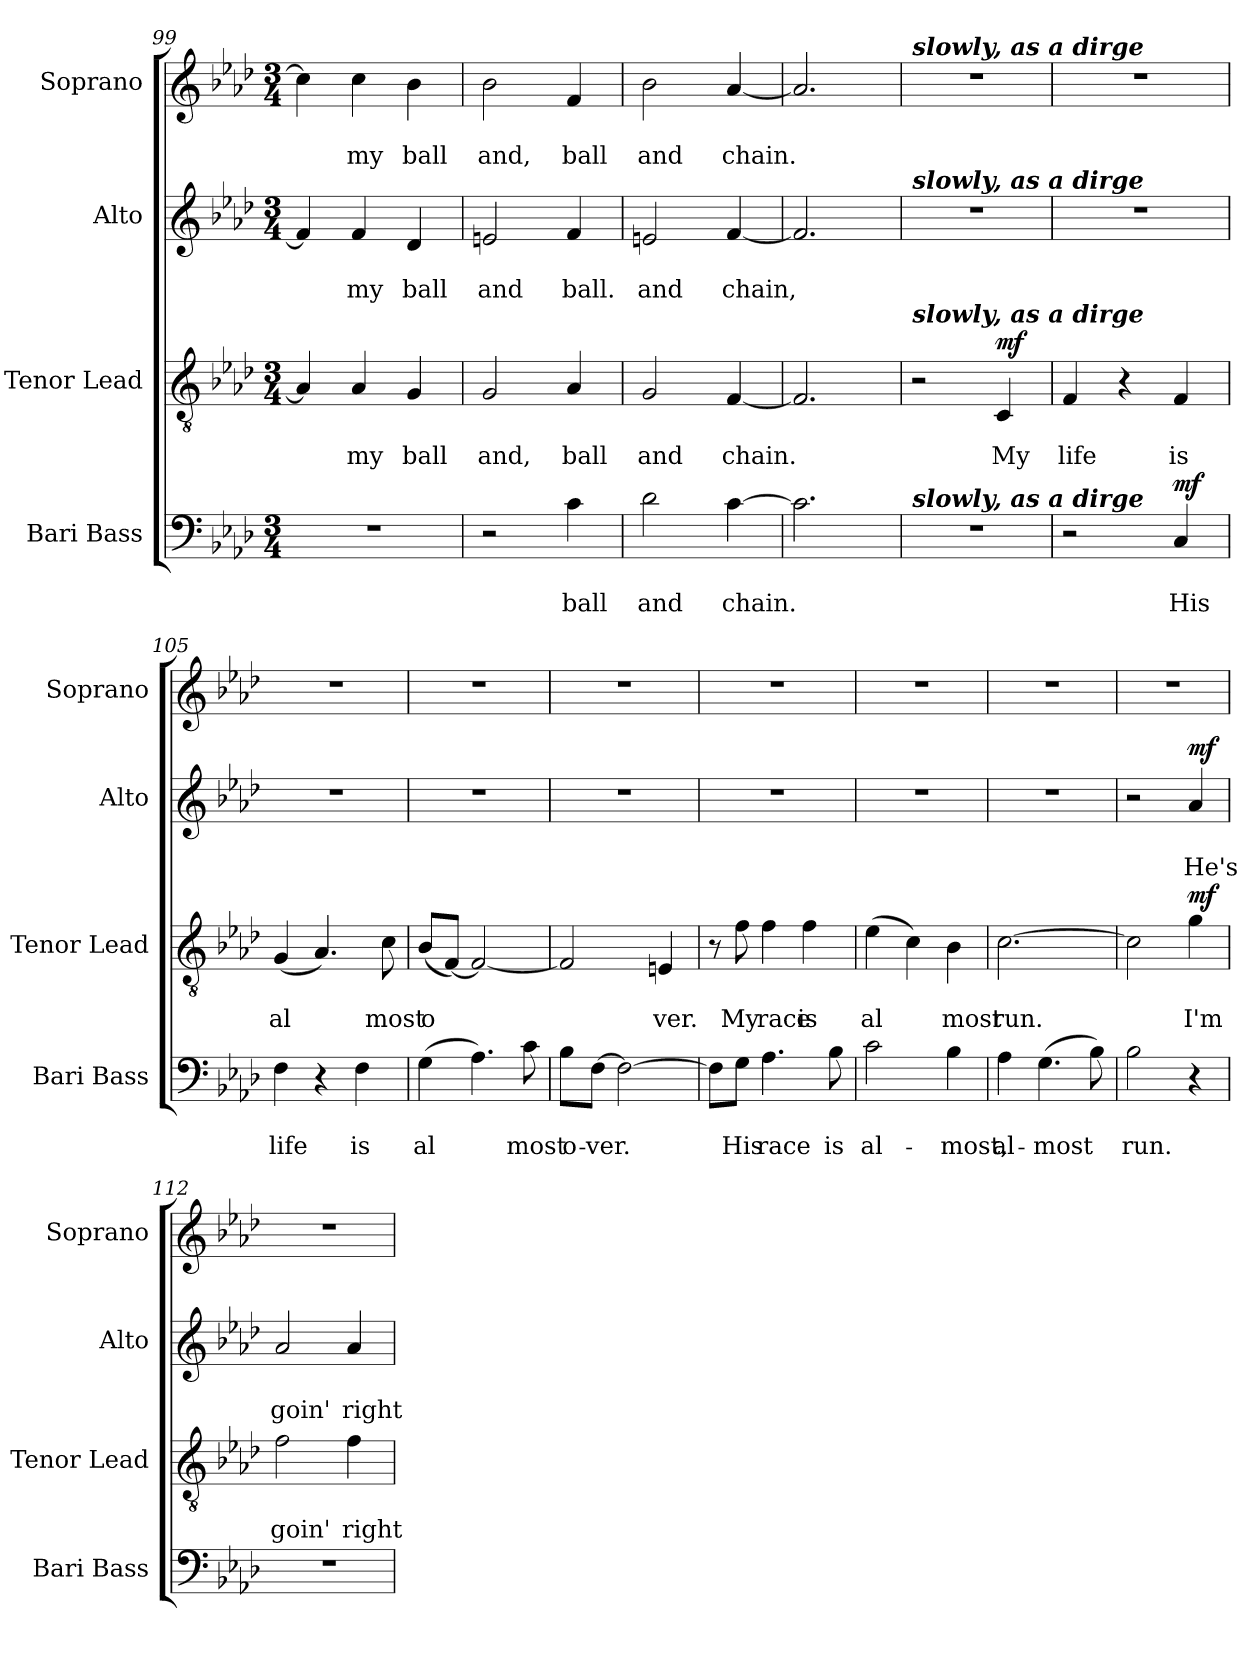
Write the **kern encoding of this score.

**kern	**text	**text	**dynam	**kern	**text	**text	**dynam	**kern	**text	**text	**dynam	**kern	**text	**text
*part4	*part4	*part4	*part4	*part3	*part3	*part3	*part3	*part2	*part2	*part2	*part2	*part1	*part1	*part1
*staff4	*staff4	*staff4	*staff4	*staff3	*staff3	*staff3	*staff3	*staff2	*staff2	*staff2	*staff2	*staff1	*staff1	*staff1
*I"Bari Bass	*	*	*	*I"Tenor Lead	*	*	*	*I"Alto	*	*	*	*I"Soprano	*	*
*I'Bari Bass	*	*	*	*I'Tenor  Lead	*	*	*	*I'Alto	*	*	*	*I'Soprano	*	*
*clefF4	*	*	*	*clefGv2	*	*	*	*clefG2	*	*	*	*clefG2	*	*
*k[b-e-a-d-]	*	*	*	*k[b-e-a-d-]	*	*	*	*k[b-e-a-d-]	*	*	*	*k[b-e-a-d-]	*	*
*M3/4	*	*	*	*M3/4	*	*	*	*M3/4	*	*	*	*M3/4	*	*
=99	=99	=99	=99	=99	=99	=99	=99	=99	=99	=99	=99	=99	=99	=99
2.r	.	.	.	4A-/]	.	.	.	4f/]	.	.	.	4cc\]	.	.
.	.	.	.	4A-/	.	my	.	4f/	.	my	.	4cc\	.	my
.	.	.	.	4G/	.	ball	.	4d-/	.	ball	.	4b-\	.	ball
=100	=100	=100	=100	=100	=100	=100	=100	=100	=100	=100	=100	=100	=100	=100
2r	.	.	.	2G/	.	and,	.	2en/	.	and	.	2b-\	.	and,
4c\	.	ball	.	4A-/	.	ball	.	4f/	.	ball.	.	4f/	.	ball
=101	=101	=101	=101	=101	=101	=101	=101	=101	=101	=101	=101	=101	=101	=101
2d-\	.	and	.	2G/	.	and	.	2en/	.	and	.	2b-\	.	and
[4c\	.	chain.	.	[4F/	.	chain.	.	[4f/	.	chain,	.	[4a-/	.	chain.
=102	=102	=102	=102	=102	=102	=102	=102	=102	=102	=102	=102	=102	=102	=102
2.c\]	.	.	.	2.F/]	.	.	.	2.f/]	.	.	.	2.a-/]	.	.
=103	=103	=103	=103	=103	=103	=103	=103	=103	=103	=103	=103	=103	=103	=103
*	*	*	*	*	*	*	*	*	*	*	*	*MM70	*	*
!	!	!	!	!	!	!	!	!	!	!	!	!LO:TX:a:Bi:t=slowly, as a dirge	!	!
!	!	!	!	!	!	!	!	!LO:TX:a:Bi:t=slowly, as a dirge	!	!	!	!	!	!
!	!	!	!	!LO:TX:a:Bi:t=slowly, as a dirge	!	!	!	!	!	!	!	!	!	!
!LO:TX:a:Bi:t=slowly, as a dirge	!	!	!	!	!	!	!	!	!	!	!	!	!	!
2.r	.	.	.	2r	.	.	.	2.r	.	.	.	2.r	.	.
!	!	!	!	!	!	!	!LO:DY:a	!	!	!	!	!	!	!
.	.	.	.	4C/	.	My	mf	.	.	.	.	.	.	.
=104	=104	=104	=104	=104	=104	=104	=104	=104	=104	=104	=104	=104	=104	=104
2r	.	.	.	4F/	.	life	.	2.r	.	.	.	2.r	.	.
.	.	.	.	4r	.	.	.	.	.	.	.	.	.	.
!	!	!	!LO:DY:a	!	!	!	!	!	!	!	!	!	!	!
4C/	.	His	mf	4F/	.	is	.	.	.	.	.	.	.	.
=105	=105	=105	=105	=105	=105	=105	=105	=105	=105	=105	=105	=105	=105	=105
4F\	.	life	.	(4G/	.	al	.	2.r	.	.	.	2.r	.	.
4r	.	.	.	4.A-/)	.	.	.	.	.	.	.	.	.	.
4F\	.	is	.	.	.	.	.	.	.	.	.	.	.	.
.	.	.	.	8c\	.	most	.	.	.	.	.	.	.	.
=106	=106	=106	=106	=106	=106	=106	=106	=106	=106	=106	=106	=106	=106	=106
(4G\	.	al	.	(8B-/L	.	-o	.	2.r	.	.	.	2.r	.	.
.	.	.	.	[8F/J)	.	.	.	.	.	.	.	.	.	.
4.A-\)	.	.	.	2F/_	.	.	.	.	.	.	.	.	.	.
8c\	.	most	.	.	.	.	.	.	.	.	.	.	.	.
=107	=107	=107	=107	=107	=107	=107	=107	=107	=107	=107	=107	=107	=107	=107
8B-\L	.	o-	.	2F/]	.	.	.	2.r	.	.	.	2.r	.	.
[8F\J	.	-ver.	.	.	.	.	.	.	.	.	.	.	.	.
2F\_	.	.	.	.	.	.	.	.	.	.	.	.	.	.
.	.	.	.	4En/	.	ver.	.	.	.	.	.	.	.	.
!!LO:PB:g=z
=108	=108	=108	=108	=108	=108	=108	=108	=108	=108	=108	=108	=108	=108	=108
8F\L]	.	.	.	8r	.	.	.	2.r	.	.	.	2.r	.	.
8G\J	.	His	.	8f\	.	My	.	.	.	.	.	.	.	.
4.A-\	.	race	.	4f\	.	race	.	.	.	.	.	.	.	.
.	.	.	.	4f\	.	is	.	.	.	.	.	.	.	.
8B-\	.	is	.	.	.	.	.	.	.	.	.	.	.	.
=109	=109	=109	=109	=109	=109	=109	=109	=109	=109	=109	=109	=109	=109	=109
2c\	.	-al-	.	(4e-\	.	al	.	2.r	.	.	.	2.r	.	.
.	.	.	.	4c\)	.	.	.	.	.	.	.	.	.	.
4B-\	.	-most,	.	4B-\	.	most	.	.	.	.	.	.	.	.
=110	=110	=110	=110	=110	=110	=110	=110	=110	=110	=110	=110	=110	=110	=110
4A-\	.	al-	.	[2.c\	.	run.	.	2.r	.	.	.	2.r	.	.
(4.G\	.	-most	.	.	.	.	.	.	.	.	.	.	.	.
8B-\)	.	.	.	.	.	.	.	.	.	.	.	.	.	.
=111	=111	=111	=111	=111	=111	=111	=111	=111	=111	=111	=111	=111	=111	=111
2B-\	.	run.	.	2c\]	.	.	.	2r	.	.	.	2.r	.	.
!	!	!	!	!	!	!	!LO:DY:a	!	!	!	!LO:DY:a	!	!	!
4r	.	.	.	4g\	.	I'm	mf	4a-/	.	He's	mf	.	.	.
=112	=112	=112	=112	=112	=112	=112	=112	=112	=112	=112	=112	=112	=112	=112
2.r	.	.	.	2f\	.	goin'	.	2a-/	.	goin'	.	2.r	.	.
.	.	.	.	4f\	.	right	.	4a-/	.	right	.	.	.	.
=	=	=	=	=	=	=	=	=	=	=	=	=	=	=
*-	*-	*-	*-	*-	*-	*-	*-	*-	*-	*-	*-	*-	*-	*-
